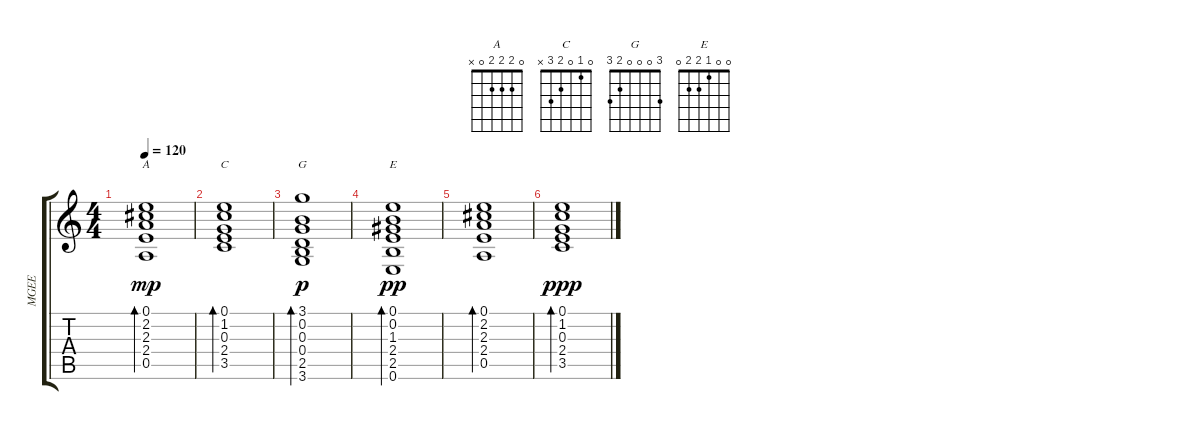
\track ("MGEE" "MGEE") {instrument distortionguitar}
\staff {score tabs}
\tuning (E4 B3 G3 D3 A2 E2) {hide}
\chord ("A" 0 2 2 2 0 x)
\chord ("C" 0 1 0 2 3 x)
\chord ("G" 3 0 0 0 2 3)
\chord ("E" 0 0 1 2 2 0)
\ts (4 4)
\tempo 120
\clef g2
\ks c
(0.1 2.2 2.3 2.4 0.5).1{bd 480 ch "A" dy mp} |
(0.1 1.2 0.3 2.4 3.5).1{bd 480 ch "C"} |
(3.1 0.2 0.3 0.4 2.5 3.6).1{bd 480 ch "G" dy p instrument acousticguitarsteel} |
(0.1 0.2 1.3 2.4 2.5 0.6).1{bd 480 ch "E" dy pp} |
(0.1 2.2 2.3 2.4 0.5).1{bd 480} |
(0.1 1.2 0.3 2.4 3.5).1{bd 480 dy ppp}
